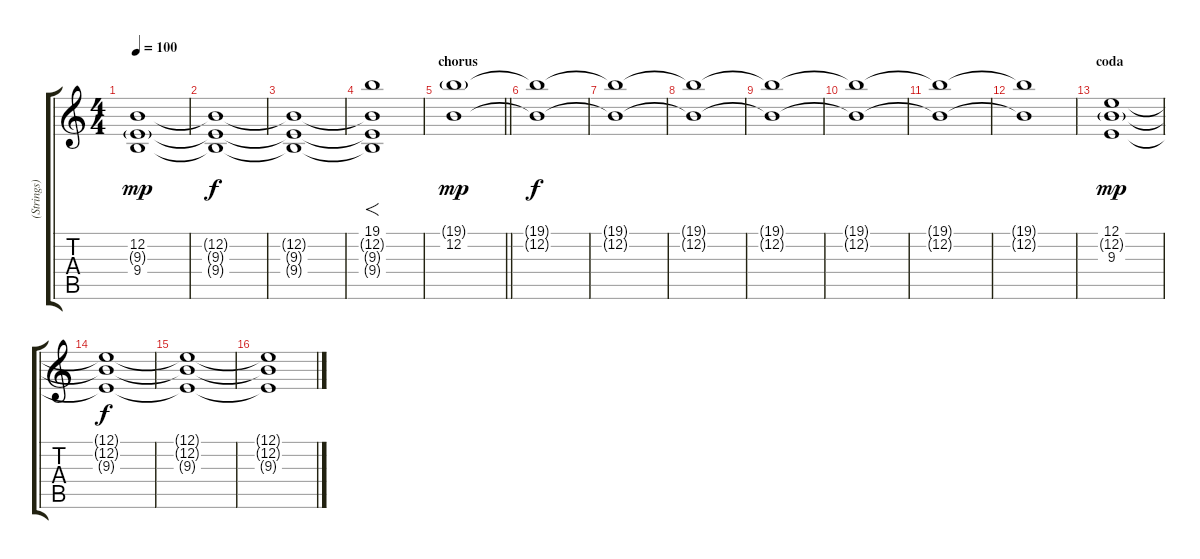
\track ("(Strings)" "(Strings)") {instrument stringensemble2}
\staff {score tabs}
\tuning (E4 B3 G3 D3 A2 D2) {hide}
\ts (4 4)
\tempo 100
\clef g2
\ks c
(12.2 9.3{g} 9.4).1{dy mp} |
(12.2{t} 9.3{t} 9.4{t}).1{dy f} |
(12.2{t} 9.3{t} 9.4{t}).1 |
(19.1 12.2{t} 9.3{t} 9.4{t}).1{f} |
\section ("" "chorus")
\barLineRight lightlight
(19.1{g} 12.2).1{dy mp} |
(19.1{t} 12.2{t}).1{dy f} |
(19.1{t} 12.2{t}).1 |
(19.1{t} 12.2{t}).1 |
(19.1{t} 12.2{t}).1 |
(19.1{t} 12.2{t}).1 |
(19.1{t} 12.2{t}).1 |
(19.1{t} 12.2{t}).1 |
\section ("" "coda")
(12.1 12.2{g} 9.3).1{dy mp} |
(12.1{t} 12.2{t} 9.3{t}).1{dy f} |
(12.1{t} 12.2{t} 9.3{t}).1 |
(12.1{t} 12.2{t} 9.3{t}).1
